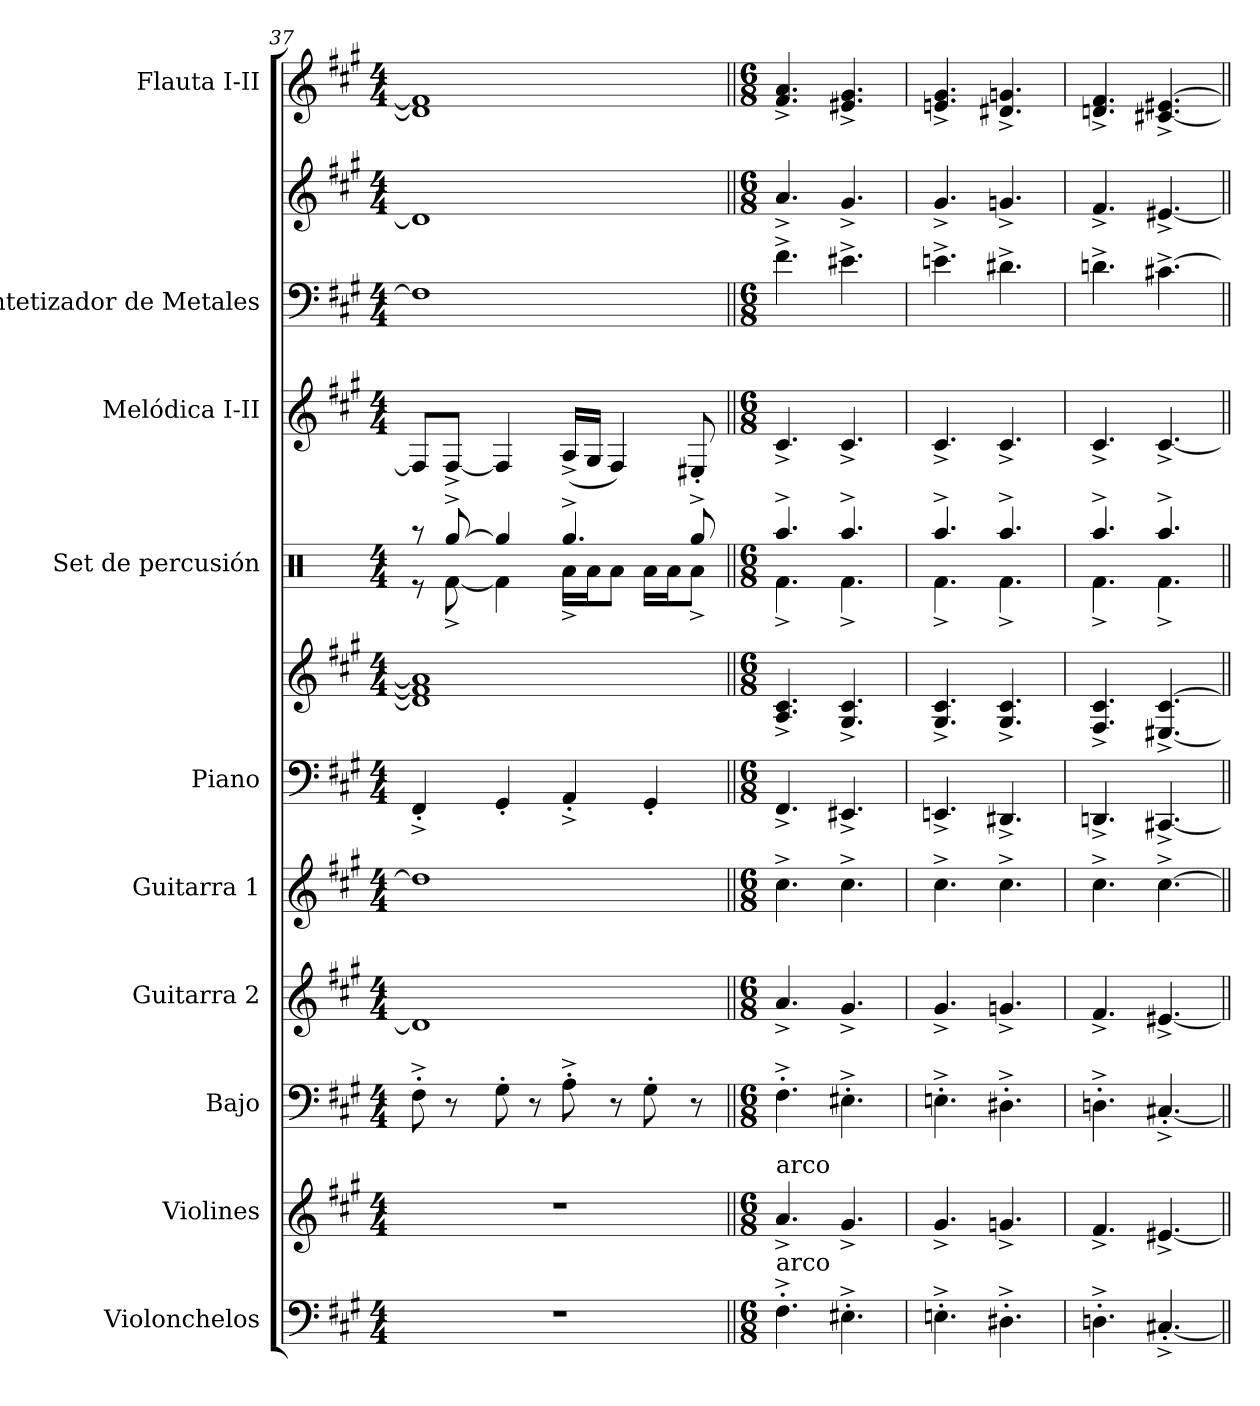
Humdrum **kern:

**kern	**kern	**kern	**kern	**kern	**kern	**kern	**kern	**kern	**kern	**kern	**kern
*part10	*part9	*part8	*part7	*part6	*part5	*part5	*part4	*part3	*part2	*part2	*part1
*staff12	*staff11	*staff10	*staff9	*staff8	*staff7	*staff6	*staff5	*staff4	*staff3	*staff2	*staff1
*I"Violonchelos	*I"Violines	*I"Bajo	*I"Guitarra 2	*I"Guitarra 1	*I"Piano	*	*I"Set de percusión	*I"Melódica I-II	*I"Sintetizador de Metales	*	*I"Flauta I-II
*I'Vcs.	*I'Vlns.	*I'Bajo	*I'Guit. 2	*I'Guit. 1	*I'Pno.	*	*I'Perc.	*I'Mel.	*I'Sint.	*	*I'Fl.
*clefF4	*clefG2	*clefF4	*clefG2	*clefG2	*clefF4	*clefG2	*clefX	*clefG2	*clefF4	*clefG2	*clefG2
*	*	*ITrd7c12	*ITrd7c12	*ITrd7c12	*	*	*	*	*	*	*
*k[f#c#g#]	*k[f#c#g#]	*k[f#c#g#]	*k[f#c#g#]	*k[f#c#g#]	*k[f#c#g#]	*k[f#c#g#]	*k[]	*k[f#c#g#]	*k[f#c#g#]	*k[f#c#g#]	*k[f#c#g#]
*A:	*A:	*	*	*	*A:	*A:	*	*A:	*A:	*A:	*A:
*M4/4	*M4/4	*M4/4	*M4/4	*M4/4	*M4/4	*M4/4	*M4/4	*M4/4	*M4/4	*M4/4	*M4/4
=37	=37	=37	=37	=37	=37	=37	=37	=37	=37	=37	=37
*	*	*	*	*	*	*	*^	*	*	*	*
1r	1r	8FF#'^\	1D#]	1d#]	4FF#'^/	1d#] 1f#] 1a]	8r	8r	8F#/L]	1F#]	1d#]	1d#] 1f#]
.	.	8r	.	.	.	.	[8Rgg^/	[8Rf^\	[8F#^/J	.	.	.
.	.	8GG#'\	.	.	4GG#'/	.	4Rgg/]	4Rf\]	4F#/]	.	.	.
.	.	8r	.	.	.	.	.	.	.	.	.	.
.	.	8AA'^\	.	.	4AA'^/	.	4.Rgg^/	16Ra^\LL	(16A^/LL	.	.	.
.	.	.	.	.	.	.	.	16Ra\J	16G#/JJ	.	.	.
.	.	8r	.	.	.	.	.	8Ra\J	4F#/)	.	.	.
.	.	8GG#'\	.	.	4GG#'/	.	.	16Ra\LL	.	.	.	.
.	.	.	.	.	.	.	.	16Ra\J	.	.	.	.
.	.	8r	.	.	.	.	8Rgg^/	8Ra^\J	8E#X'/	.	.	.
=38||	=38||	=38||	=38||	=38||	=38||	=38||	=38||	=38||	=38||	=38||	=38||	=38||
*M6/8	*M6/8	*M6/8	*M6/8	*M6/8	*M6/8	*M6/8	*M6/8	*	*M6/8	*M6/8	*M6/8	*M6/8
!	!LO:TX:a:t=arco	!	!	!	!	!	!	!	!	!	!	!
!LO:TX:a:t=arco	!	!	!	!	!	!	!	!	!	!	!	!
4.F#'^\	4.a^/	4.FF#'^\	4.A^/	4.c#^\	4.FF#^/	4.A/^ 4.c#/^	4.Raa^/	4.Rf^\	4.c#^/	4.f#^\	4.a^/	4.f#/^ 4.a/^
4.E#X'^\	4.g#^/	4.EE#X'^\	4.G#^/	4.c#^\	4.EE#X^/	4.G#/^ 4.c#/^	4.Raa^/	4.Rf^\	4.c#^/	4.e#X^\	4.g#^/	4.e#X/^ 4.g#/^
!!LO:PB:g=z
=39	=39	=39	=39	=39	=39	=39	=39	=39	=39	=39	=39	=39
4.En'^\	4.g#^/	4.EEn'^\	4.G#^/	4.c#^\	4.EEn^/	4.G#/^ 4.c#/^	4.Raa^/	4.Rf^\	4.c#^/	4.en^\	4.g#^/	4.en/^ 4.g#/^
4.D#X'^\	4.gn^/	4.DD#X'^\	4.Gn^/	4.c#^\	4.DD#X^/	4.G#/^ 4.c#/^	4.Raa^/	4.Rf^\	4.c#^/	4.d#X^\	4.gn^/	4.d#X/^ 4.gn/^
=40	=40	=40	=40	=40	=40	=40	=40	=40	=40	=40	=40	=40
4.Dn'^\	4.f#^/	4.DDn'^\	4.F#^/	4.c#^\	4.DDn^/	4.F#/^ 4.c#/^	4.Raa^/	4.Rf^\	4.c#^/	4.dn^\	4.f#^/	4.dn/^ 4.f#/^
[4.C#X'^/	[4.e#X^/	[4.CC#X'^/	[4.E#X^/	[4.c#^\	[4.CC#X^/	[4.E#X/^ [4.c#/^	4.Raa^/	4.Rf^\	[4.c#^/	[4.c#X^\	[4.e#X^/	[4.c#X/^ [4.e#X/^
*	*	*	*	*	*	*	*v	*v	*	*	*	*
=||	=||	=||	=||	=||	=||	=||	=||	=||	=||	=||	=||
*-	*-	*-	*-	*-	*-	*-	*-	*-	*-	*-	*-
